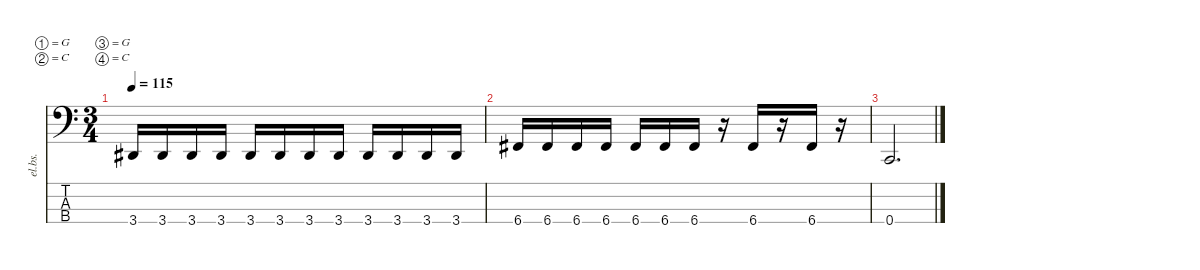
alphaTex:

\defaultSystemsLayout 4
\hideDynamics
\bracketExtendMode nobrackets
\otherSystemsTrackNameOrientation horizontal
\track ("Byron Stroud" "el.bs.") {instrument electricbasspick}
\staff {score tabs}
\tuning (G2 C2 G1 C1)
\ts (3 4)
\tempo 115
\clef f4
\ks c
3.4{acc #}.16{dy f beam Up} 3.4{acc #}.16{beam Up} 3.4{acc #}.16{beam Up} 3.4{acc #}.16{beam Up} 3.4{acc #}.16{beam Up} 3.4{acc #}.16{beam Up} 3.4{acc #}.16{beam Up} 3.4{acc #}.16{beam Up} 3.4{acc #}.16{beam Up} 3.4{acc #}.16{beam Up} 3.4{acc #}.16{beam Up} 3.4{acc #}.16{beam Up} |
6.4{acc #}.16{beam Up} 6.4{acc #}.16{beam Up} 6.4{acc #}.16{beam Up} 6.4{acc #}.16{beam Up} 6.4{acc #}.16{beam Up} 6.4{acc #}.16{beam Up} 6.4{acc #}.16{beam Up} r.16{beam Up} 6.4{acc #}.16{beam Up} r.16{beam Up} 6.4{acc #}.16{beam Up} r.16{beam Up} |
0.4.2{d beam Up}
